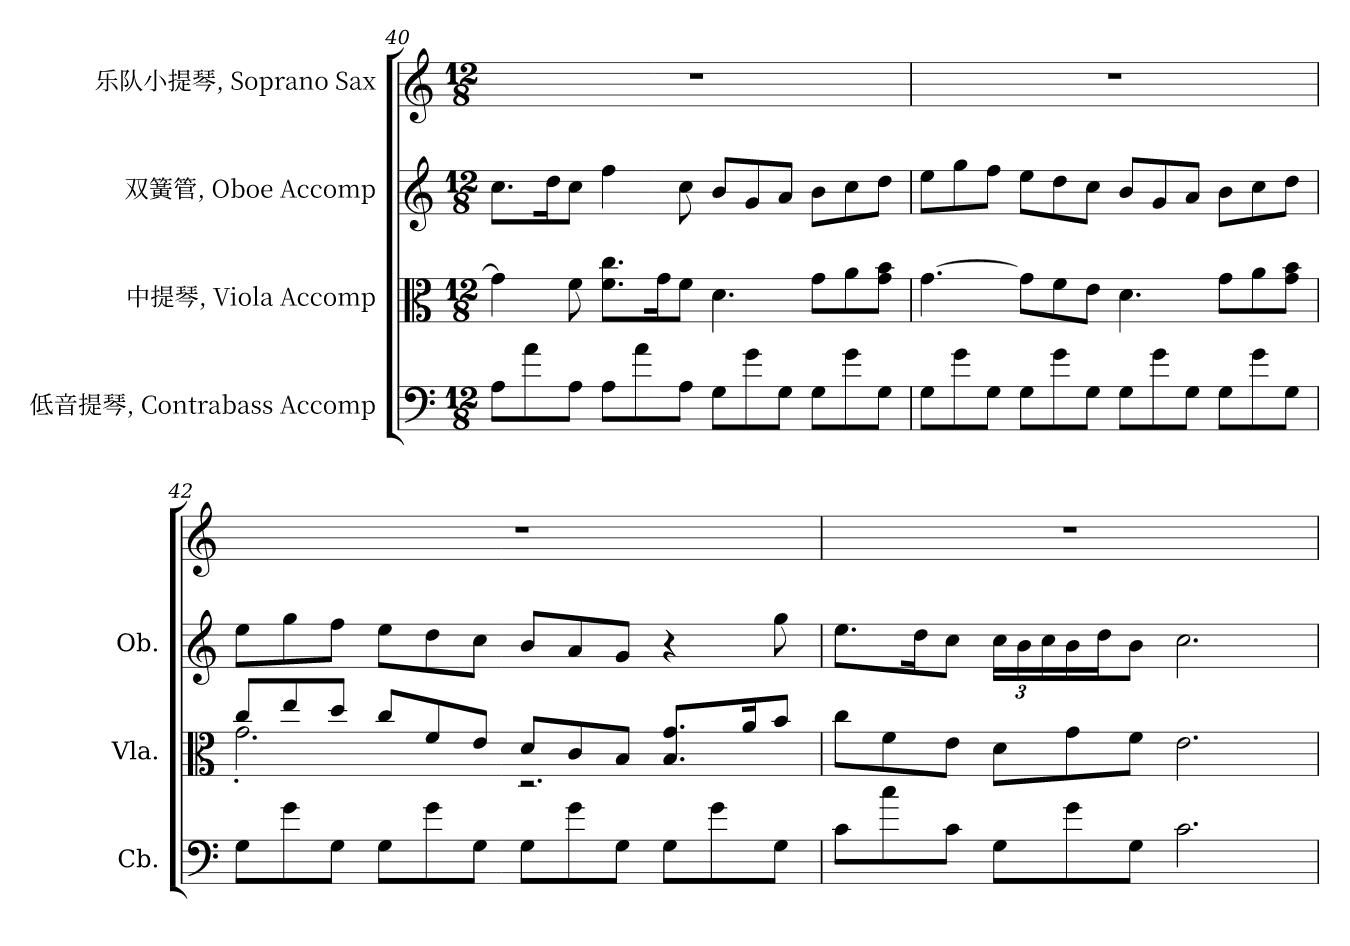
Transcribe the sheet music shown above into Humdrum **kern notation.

**kern	**kern	**kern	**kern
*part4	*part3	*part2	*part1
*staff4	*staff3	*staff2	*staff1
*I"低音提琴, Contrabass Accomp	*I"中提琴, Viola Accomp	*I"双簧管, Oboe Accomp	*I"乐队小提琴, Soprano Sax
*I'Cb.	*I'Vla.	*I'Ob.	*
!!LO:LB:g=z
*clefF4	*clefC3	*clefG2	*clefG2
*ITrd7c12	*	*	*
*k[]	*k[]	*k[]	*k[]
*M12/8	*M12/8	*M12/8	*M12/8
=40	=40	=40	=40
8AA\L	4g\]	8.cc\L	1.r
8A\	.	.	.
.	.	16dd\K	.
8AA\J	8f\	8cc\J	.
8AA\L	8.f\ 8.cc\L	4ff\	.
8A\	.	.	.
.	16g\K	.	.
8AA\J	8f\J	8cc\	.
8GG\L	4.d\	8b/L	.
8G\	.	8g/	.
8GG\J	.	8a/J	.
8GG\L	8g\L	8b\L	.
8G\	8a\	8cc\	.
8GG\J	8g\ 8b\J	8dd\J	.
=41	=41	=41	=41
8GG\L	[4.g\	8ee\L	1.r
8G\	.	8gg\	.
8GG\J	.	8ff\J	.
8GG\L	8g\L]	8ee\L	.
8G\	8f\	8dd\	.
8GG\J	8e\J	8cc\J	.
8GG\L	4.d\	8b/L	.
8G\	.	8g/	.
8GG\J	.	8a/J	.
8GG\L	8g\L	8b\L	.
8G\	8a\	8cc\	.
8GG\J	8g\ 8b\J	8dd\J	.
=42	=42	=42	=42
*	*^	*	*
8GG\L	8cc/L	2.g'\	8ee\L	1.r
8G\	8ee/	.	8gg\	.
8GG\J	8dd/J	.	8ff\J	.
8GG\L	8cc/L	.	8ee\L	.
8G\	8f/	.	8dd\	.
8GG\J	8e/J	.	8cc\J	.
8GG\L	8d/L	2.r	8b/L	.
8G\	8c/	.	8a/	.
8GG\J	8B/J	.	8g/J	.
8GG\L	8.B/ 8.g/L	.	4r	.
8G\	.	.	.	.
.	16a/K	.	.	.
8GG\J	8b/J	.	8gg\	.
*	*v	*v	*	*
!!LO:LB:g=z
=43	=43	=43	=43
8C\L	8cc\L	8.ee\L	1.r
8c\	8f\	.	.
.	.	16dd\K	.
8C\J	8e\J	8cc\J	.
*	*	*Xbrackettup	*
8GG\L	8d\L	24cc\LL	.
.	.	24b\	.
.	.	24cc\	.
8G\	8g\	16b\	.
.	.	16dd\J	.
8GG\J	8f\J	8b\J	.
2.C\	2.e\	2.cc\	.
=	=	=	=
*-	*-	*-	*-
